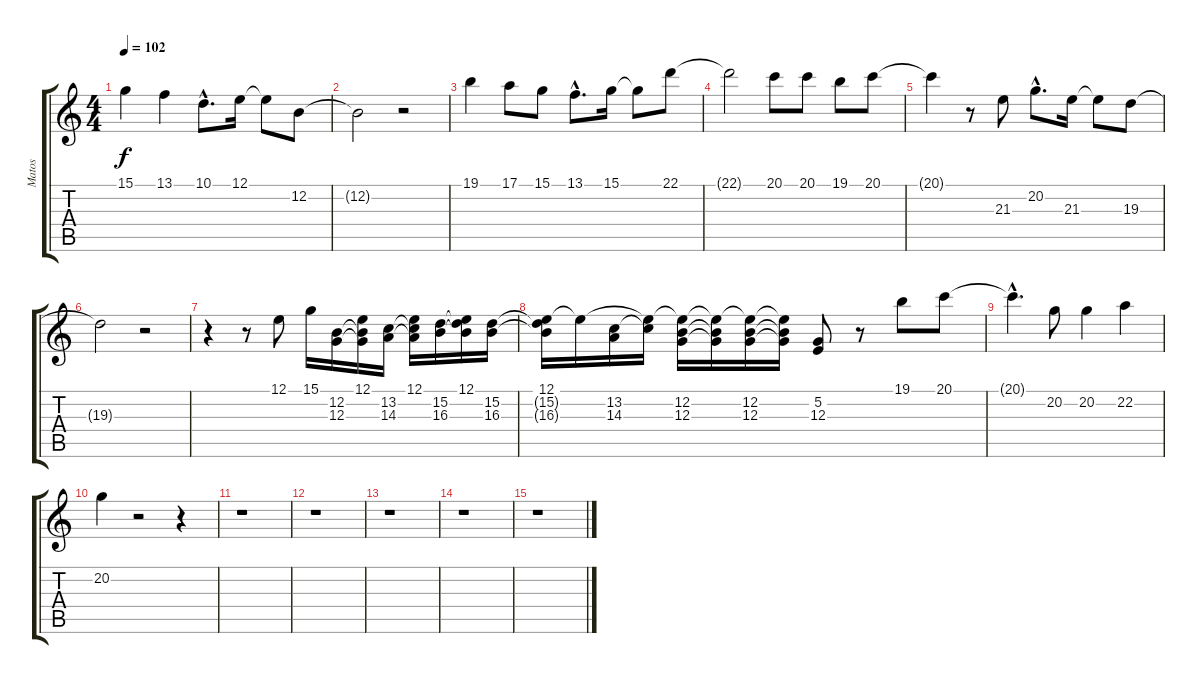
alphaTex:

\track ("Matos" "Matos") {instrument lead6voice}
\staff {score tabs}
\tuning (E4 B3 G3 D3 A2 E2) {hide}
\ts (4 4)
\tempo 102
\clef g2
\ks c
15.1{t}.4{dy f} 13.1.4 10.1{hac}.8{d} 12.1.16 12.1{t}.8 12.2.8 |
12.2{t}.2 r.2 |
19.1.4 17.1.8 15.1.8 13.1{hac}.8{d} 15.1.16 15.1{t}.8 22.1.8 |
22.1{t}.2 20.1.8 20.1.8 19.1.8 20.1.8 |
20.1{t}.4 r.8 21.3.8 20.2{hac}.8{d} 21.3.16 21.3{t}.8 19.3.8 |
19.3{t}.2 r.2 |
r.4 r.8 12.1.8 15.1.16 (12.2 12.3).16 (12.1 12.2{t} 12.3{t}).16 (13.2 14.3).16 (12.1 13.2{t} 14.3{t}).16 (15.2 16.3).16 (12.1 15.2{t} 16.3{t}).16 (15.2 16.3).16 |
(12.1 15.2{t} 16.3{t}).16 12.1{t}.16 (13.2 14.3).16 (12.1{t} 13.2{t}).16 (12.1{t} 12.2 12.3).16 (12.1{t} 12.2{t} 12.3{t}).16 (12.1{t} 12.2 12.3).16 (12.1{t} 12.2{t} 12.3{t}).16 (5.2 12.3).8 r.8 19.1.8 20.1.8 |
20.1{hac t}.4{d} 20.2.8 20.2.4 22.2.4 |
20.2.4 r.2 r.4 |
r.1 |
r.1 |
r.1 |
r.1 |
r.1
